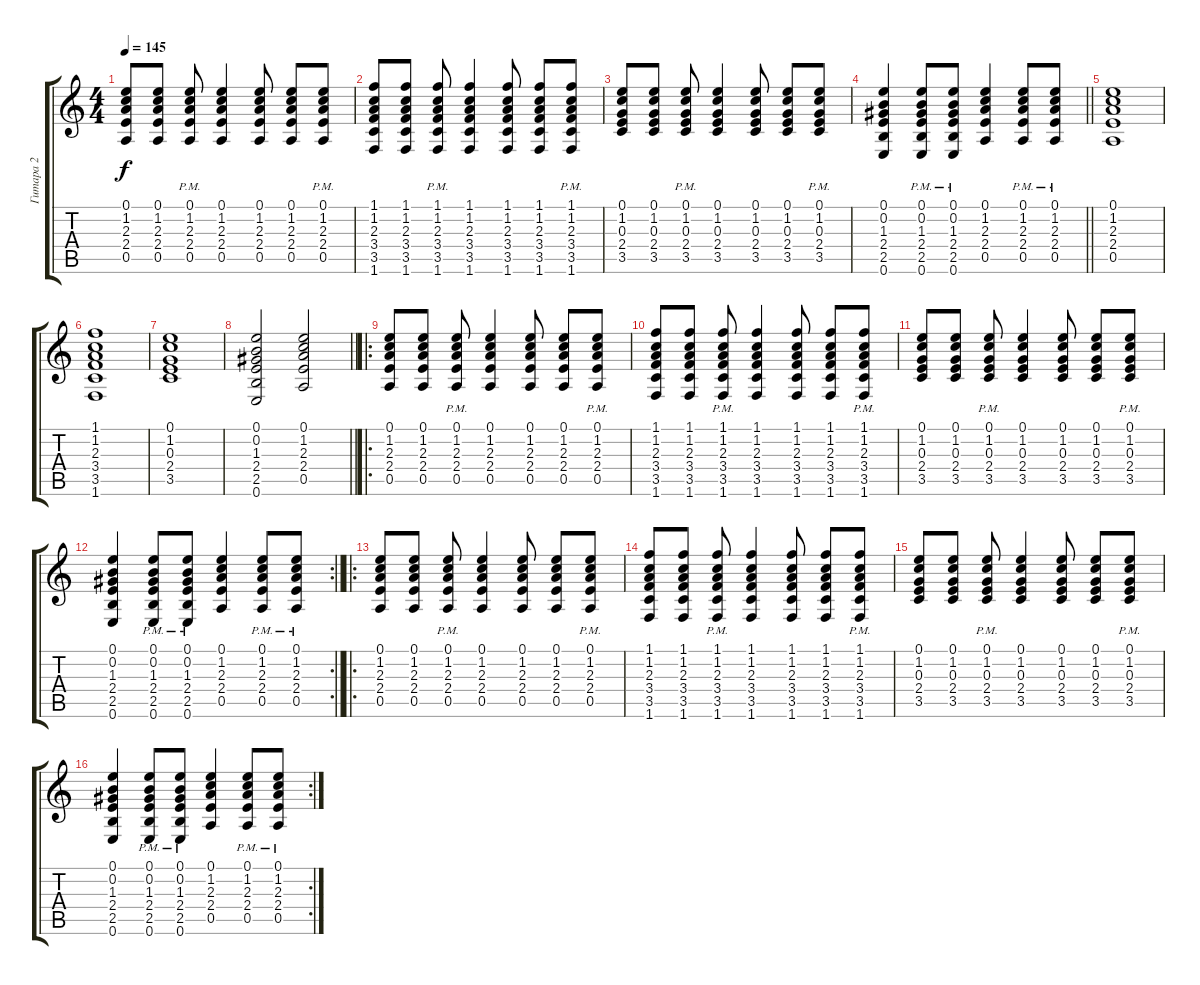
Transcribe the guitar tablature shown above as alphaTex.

\track ("Гитара 2" "Гитара 2") {instrument electricguitarclean}
\staff {score tabs}
\tuning (E4 B3 G3 D3 A2 E2) {hide}
\ts (4 4)
\tempo 145
\clef g2
\ks c
(0.1 1.2 2.3 2.4 0.5).8{dy f} (0.1 1.2 2.3 2.4 0.5).8 (0.1{pm} 1.2{pm} 2.3{pm} 2.4{pm} 0.5{pm}).8 (0.1 1.2 2.3 2.4 0.5).4 (0.1 1.2 2.3 2.4 0.5).8 (0.1 1.2 2.3 2.4 0.5).8 (0.1{pm} 1.2{pm} 2.3{pm} 2.4{pm} 0.5{pm}).8 |
(1.1 1.2 2.3 3.4 3.5 1.6).8 (1.1 1.2 2.3 3.4 3.5 1.6).8 (1.1{pm} 1.2{pm} 2.3{pm} 3.4{pm} 3.5{pm} 1.6{pm}).8 (1.1 1.2 2.3 3.4 3.5 1.6).4 (1.1 1.2 2.3 3.4 3.5 1.6).8 (1.1 1.2 2.3 3.4 3.5 1.6).8 (1.1{pm} 1.2{pm} 2.3{pm} 3.4{pm} 3.5{pm} 1.6{pm}).8 |
(0.1 1.2 0.3 2.4 3.5).8 (0.1 1.2 0.3 2.4 3.5).8 (0.1{pm} 1.2{pm} 0.3{pm} 2.4{pm} 3.5{pm}).8 (0.1 1.2 0.3 2.4 3.5).4 (0.1 1.2 0.3 2.4 3.5).8 (0.1 1.2 0.3 2.4 3.5).8 (0.1{pm} 1.2{pm} 0.3{pm} 2.4{pm} 3.5{pm}).8 |
\barLineRight lightlight
(0.1 0.2 1.3 2.4 2.5 0.6).4 (0.1{pm} 0.2{pm} 1.3{pm} 2.4{pm} 2.5{pm} 0.6{pm}).8 (0.1{pm} 0.2{pm} 1.3{pm} 2.4{pm} 2.5{pm} 0.6{pm}).8 (0.1 1.2 2.3 2.4 0.5).4 (0.1{pm} 1.2{pm} 2.3{pm} 2.4{pm} 0.5{pm}).8 (0.1{pm} 1.2{pm} 2.3{pm} 2.4{pm} 0.5{pm}).8 |
(0.1 1.2 2.3 2.4 0.5).1 |
(1.1 1.2 2.3 3.4 3.5 1.6).1 |
(0.1 1.2 0.3 2.4 3.5).1 |
\barLineRight lightlight
(0.1 0.2 1.3 2.4 2.5 0.6).2 (0.1 1.2 2.3 2.4 0.5).2 |
\ro
(0.1 1.2 2.3 2.4 0.5).8 (0.1 1.2 2.3 2.4 0.5).8 (0.1{pm} 1.2{pm} 2.3{pm} 2.4{pm} 0.5{pm}).8 (0.1 1.2 2.3 2.4 0.5).4 (0.1 1.2 2.3 2.4 0.5).8 (0.1 1.2 2.3 2.4 0.5).8 (0.1{pm} 1.2{pm} 2.3{pm} 2.4{pm} 0.5{pm}).8 |
(1.1 1.2 2.3 3.4 3.5 1.6).8 (1.1 1.2 2.3 3.4 3.5 1.6).8 (1.1{pm} 1.2{pm} 2.3{pm} 3.4{pm} 3.5{pm} 1.6{pm}).8 (1.1 1.2 2.3 3.4 3.5 1.6).4 (1.1 1.2 2.3 3.4 3.5 1.6).8 (1.1 1.2 2.3 3.4 3.5 1.6).8 (1.1{pm} 1.2{pm} 2.3{pm} 3.4{pm} 3.5{pm} 1.6{pm}).8 |
(0.1 1.2 0.3 2.4 3.5).8 (0.1 1.2 0.3 2.4 3.5).8 (0.1{pm} 1.2{pm} 0.3{pm} 2.4{pm} 3.5{pm}).8 (0.1 1.2 0.3 2.4 3.5).4 (0.1 1.2 0.3 2.4 3.5).8 (0.1 1.2 0.3 2.4 3.5).8 (0.1{pm} 1.2{pm} 0.3{pm} 2.4{pm} 3.5{pm}).8 |
\rc 2
\barLineRight lightlight
(0.1 0.2 1.3 2.4 2.5 0.6).4 (0.1{pm} 0.2{pm} 1.3{pm} 2.4{pm} 2.5{pm} 0.6{pm}).8 (0.1{pm} 0.2{pm} 1.3{pm} 2.4{pm} 2.5{pm} 0.6{pm}).8 (0.1 1.2 2.3 2.4 0.5).4 (0.1{pm} 1.2{pm} 2.3{pm} 2.4{pm} 0.5{pm}).8 (0.1{pm} 1.2{pm} 2.3{pm} 2.4{pm} 0.5{pm}).8 |
\ro
(0.1 1.2 2.3 2.4 0.5).8 (0.1 1.2 2.3 2.4 0.5).8 (0.1{pm} 1.2{pm} 2.3{pm} 2.4{pm} 0.5{pm}).8 (0.1 1.2 2.3 2.4 0.5).4 (0.1 1.2 2.3 2.4 0.5).8 (0.1 1.2 2.3 2.4 0.5).8 (0.1{pm} 1.2{pm} 2.3{pm} 2.4{pm} 0.5{pm}).8 |
(1.1 1.2 2.3 3.4 3.5 1.6).8 (1.1 1.2 2.3 3.4 3.5 1.6).8 (1.1{pm} 1.2{pm} 2.3{pm} 3.4{pm} 3.5{pm} 1.6{pm}).8 (1.1 1.2 2.3 3.4 3.5 1.6).4 (1.1 1.2 2.3 3.4 3.5 1.6).8 (1.1 1.2 2.3 3.4 3.5 1.6).8 (1.1{pm} 1.2{pm} 2.3{pm} 3.4{pm} 3.5{pm} 1.6{pm}).8 |
(0.1 1.2 0.3 2.4 3.5).8 (0.1 1.2 0.3 2.4 3.5).8 (0.1{pm} 1.2{pm} 0.3{pm} 2.4{pm} 3.5{pm}).8 (0.1 1.2 0.3 2.4 3.5).4 (0.1 1.2 0.3 2.4 3.5).8 (0.1 1.2 0.3 2.4 3.5).8 (0.1{pm} 1.2{pm} 0.3{pm} 2.4{pm} 3.5{pm}).8 |
\rc 2
(0.1 0.2 1.3 2.4 2.5 0.6).4 (0.1{pm} 0.2{pm} 1.3{pm} 2.4{pm} 2.5{pm} 0.6{pm}).8 (0.1{pm} 0.2{pm} 1.3{pm} 2.4{pm} 2.5{pm} 0.6{pm}).8 (0.1 1.2 2.3 2.4 0.5).4 (0.1{pm} 1.2{pm} 2.3{pm} 2.4{pm} 0.5{pm}).8 (0.1{pm} 1.2{pm} 2.3{pm} 2.4{pm} 0.5{pm}).8
